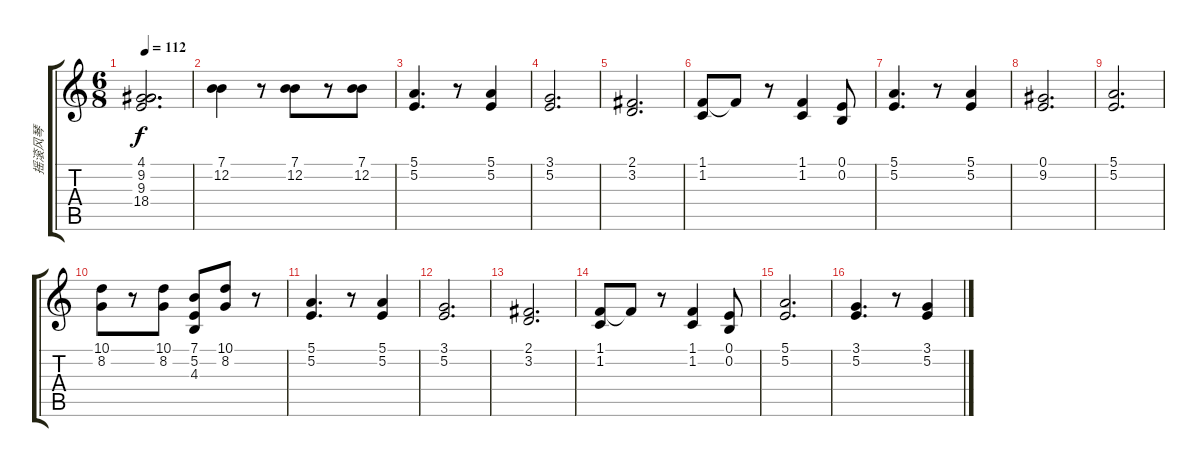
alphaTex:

\track ("摇滚风琴" "摇滚风琴") {instrument rockorgan}
\staff {score tabs}
\tuning (E4 B3 G3 D3 A2 E2) {hide}
\ts (6 8)
\tempo 112
\clef g2
\ks c
(4.1 9.2 9.3 18.4).2{d dy f} |
(7.1 12.2).4 r.8 (7.1 12.2).8 r.8 (7.1 12.2).8 |
(5.1 5.2).4{d} r.8 (5.1 5.2).4 |
(3.1 5.2).2{d} |
(2.1 3.2).2{d} |
(1.1 1.2).8 1.1{t}.8 r.8 (1.1 1.2).4 (0.1 0.2).8 |
(5.1 5.2).4{d} r.8 (5.1 5.2).4 |
(0.1 9.2).2{d} |
(5.1 5.2).2{d} |
(10.1 8.2).8 r.8 (10.1 8.2).8 (7.1 5.2 4.3).8 (10.1 8.2).8 r.8 |
(5.1 5.2).4{d} r.8 (5.1 5.2).4 |
(3.1 5.2).2{d} |
(2.1 3.2).2{d} |
(1.1 1.2).8 1.1{t}.8 r.8 (1.1 1.2).4 (0.1 0.2).8 |
(5.1 5.2).2{d} |
(3.1 5.2).4{d} r.8 (3.1 5.2).4
